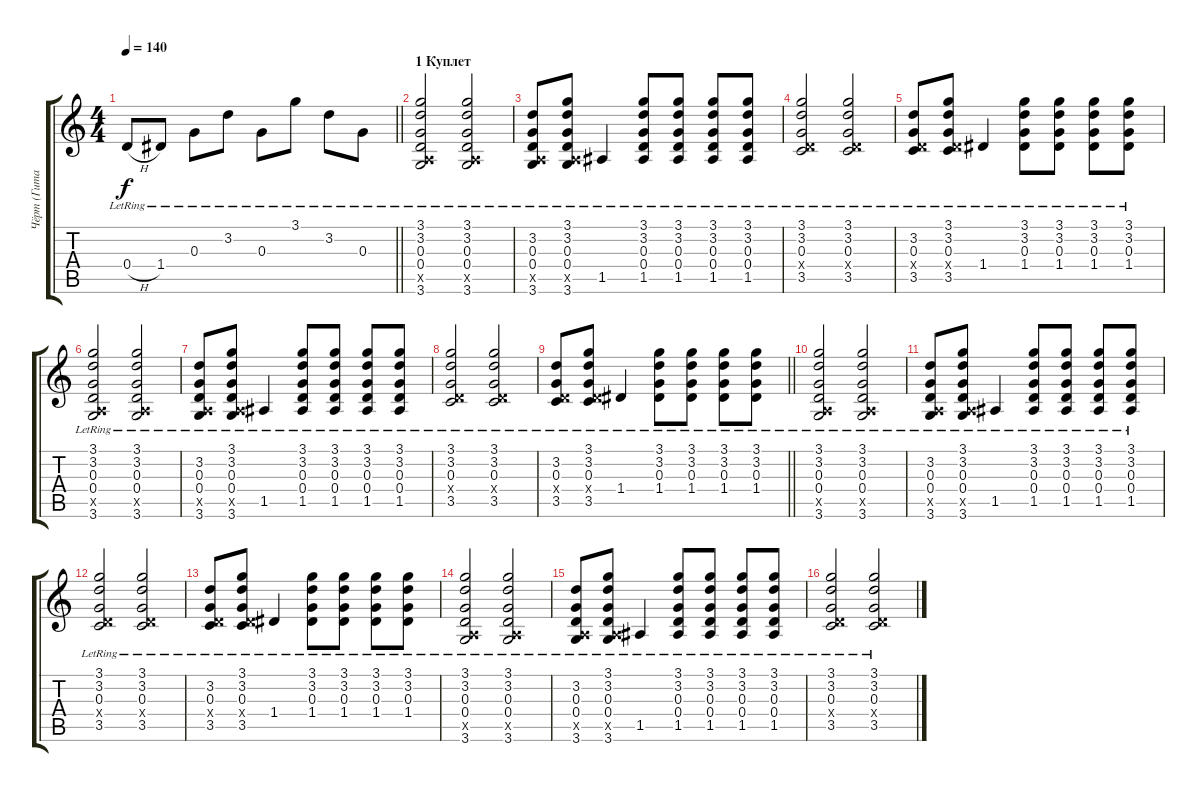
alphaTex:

\track ("Чёрт (Гитара)" "Чёрт (Гита") {instrument electricguitarclean}
\staff {score tabs}
\tuning (E4 B3 G3 D3 A2 E2) {hide}
\ts (4 4)
\tempo 140
\clef g2
\barLineRight lightlight
\ks c
0.4{h lr}.8{dy f} 1.4{lr}.8 0.3{lr}.8 3.2{lr}.8 0.3{lr}.8 3.1{lr}.8 3.2{lr}.8 0.3{lr}.8 |
\section ("" "1 Куплет")
(3.1{lr} 3.2{lr} 0.3{lr} 0.4{lr} 0.5{x} 3.6{lr}).2{volume 6} (3.1{lr} 3.2{lr} 0.3{lr} 0.4{lr} 0.5{x} 3.6{lr}).2 |
(3.2{lr} 0.3{lr} 0.4{lr} 0.5{x} 3.6{lr}).8 (3.1{lr} 3.2{lr} 0.3{lr} 0.4{lr} 0.5{x} 3.6{lr}).8 1.5{lr}.4 (3.1{lr} 3.2{lr} 0.3{lr} 0.4{lr} 1.5{lr}).8 (3.1{lr} 3.2{lr} 0.3{lr} 0.4{lr} 1.5{lr}).8 (3.1{lr} 3.2{lr} 0.3{lr} 0.4{lr} 1.5{lr}).8 (3.1{lr} 3.2{lr} 0.3{lr} 0.4{lr} 1.5{lr}).8 |
(3.1{lr} 3.2{lr} 0.3{lr} 0.4{x} 3.5{lr}).2 (3.1{lr} 3.2{lr} 0.3{lr} 0.4{x} 3.5{lr}).2 |
(3.2{lr} 0.3{lr} 0.4{x} 3.5{lr}).8 (3.1{lr} 3.2{lr} 0.3{lr} 0.4{x} 3.5{lr}).8 1.4{lr}.4 (3.1{lr} 3.2{lr} 0.3{lr} 1.4{lr}).8 (3.1{lr} 3.2{lr} 0.3{lr} 1.4{lr}).8 (3.1{lr} 3.2{lr} 0.3{lr} 1.4{lr}).8 (3.1{lr} 3.2{lr} 0.3{lr} 1.4{lr}).8 |
(3.1{lr} 3.2{lr} 0.3{lr} 0.4{lr} 0.5{x} 3.6{lr}).2 (3.1{lr} 3.2{lr} 0.3{lr} 0.4{lr} 0.5{x} 3.6{lr}).2 |
(3.2{lr} 0.3{lr} 0.4{lr} 0.5{x} 3.6{lr}).8 (3.1{lr} 3.2{lr} 0.3{lr} 0.4{lr} 0.5{x} 3.6{lr}).8 1.5{lr}.4 (3.1{lr} 3.2{lr} 0.3{lr} 0.4{lr} 1.5{lr}).8 (3.1{lr} 3.2{lr} 0.3{lr} 0.4{lr} 1.5{lr}).8 (3.1{lr} 3.2{lr} 0.3{lr} 0.4{lr} 1.5{lr}).8 (3.1{lr} 3.2{lr} 0.3{lr} 0.4{lr} 1.5{lr}).8 |
(3.1{lr} 3.2{lr} 0.3{lr} 0.4{x} 3.5{lr}).2 (3.1{lr} 3.2{lr} 0.3{lr} 0.4{x} 3.5{lr}).2 |
\barLineRight lightlight
(3.2{lr} 0.3{lr} 0.4{x} 3.5{lr}).8 (3.1{lr} 3.2{lr} 0.3{lr} 0.4{x} 3.5{lr}).8 1.4{lr}.4 (3.1{lr} 3.2{lr} 0.3{lr} 1.4{lr}).8 (3.1{lr} 3.2{lr} 0.3{lr} 1.4{lr}).8 (3.1{lr} 3.2{lr} 0.3{lr} 1.4{lr}).8 (3.1{lr} 3.2{lr} 0.3{lr} 1.4{lr}).8 |
(3.1{lr} 3.2{lr} 0.3{lr} 0.4{lr} 0.5{x} 3.6{lr}).2 (3.1{lr} 3.2{lr} 0.3{lr} 0.4{lr} 0.5{x} 3.6{lr}).2 |
(3.2{lr} 0.3{lr} 0.4{lr} 0.5{x} 3.6{lr}).8 (3.1{lr} 3.2{lr} 0.3{lr} 0.4{lr} 0.5{x} 3.6{lr}).8 1.5{lr}.4 (3.1{lr} 3.2{lr} 0.3{lr} 0.4{lr} 1.5{lr}).8 (3.1{lr} 3.2{lr} 0.3{lr} 0.4{lr} 1.5{lr}).8 (3.1{lr} 3.2{lr} 0.3{lr} 0.4{lr} 1.5{lr}).8 (3.1{lr} 3.2{lr} 0.3{lr} 0.4{lr} 1.5{lr}).8 |
(3.1{lr} 3.2{lr} 0.3{lr} 0.4{x} 3.5{lr}).2 (3.1{lr} 3.2{lr} 0.3{lr} 0.4{x} 3.5{lr}).2 |
(3.2{lr} 0.3{lr} 0.4{x} 3.5{lr}).8 (3.1{lr} 3.2{lr} 0.3{lr} 0.4{x} 3.5{lr}).8 1.4{lr}.4 (3.1{lr} 3.2{lr} 0.3{lr} 1.4{lr}).8 (3.1{lr} 3.2{lr} 0.3{lr} 1.4{lr}).8 (3.1{lr} 3.2{lr} 0.3{lr} 1.4{lr}).8 (3.1{lr} 3.2{lr} 0.3{lr} 1.4{lr}).8 |
(3.1{lr} 3.2{lr} 0.3{lr} 0.4{lr} 0.5{x} 3.6{lr}).2 (3.1{lr} 3.2{lr} 0.3{lr} 0.4{lr} 0.5{x} 3.6{lr}).2 |
(3.2{lr} 0.3{lr} 0.4{lr} 0.5{x} 3.6{lr}).8 (3.1{lr} 3.2{lr} 0.3{lr} 0.4{lr} 0.5{x} 3.6{lr}).8 1.5{lr}.4 (3.1{lr} 3.2{lr} 0.3{lr} 0.4{lr} 1.5{lr}).8 (3.1{lr} 3.2{lr} 0.3{lr} 0.4{lr} 1.5{lr}).8 (3.1{lr} 3.2{lr} 0.3{lr} 0.4{lr} 1.5{lr}).8 (3.1{lr} 3.2{lr} 0.3{lr} 0.4{lr} 1.5{lr}).8 |
(3.1{lr} 3.2{lr} 0.3{lr} 0.4{x} 3.5{lr}).2 (3.1{lr} 3.2{lr} 0.3{lr} 0.4{x} 3.5{lr}).2
